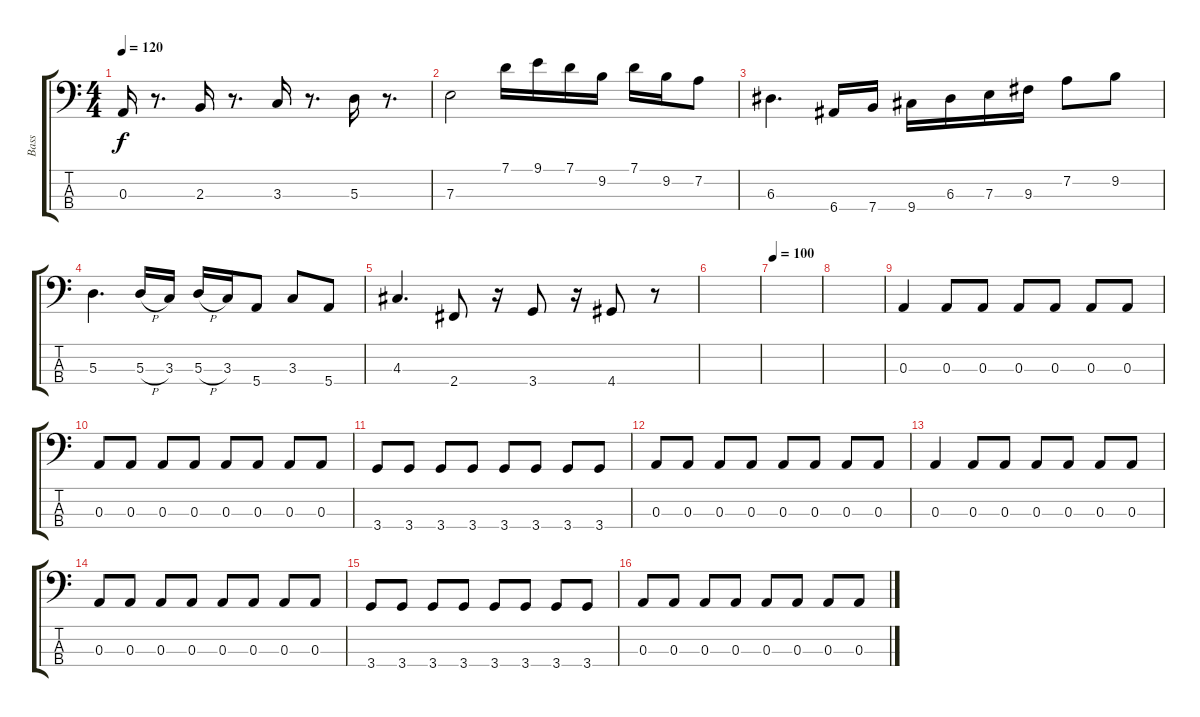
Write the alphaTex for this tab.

\track ("Bass" "Bass") {instrument electricbassfinger}
\staff {score tabs}
\tuning (G2 D2 A1 E1) {hide}
\ts (4 4)
\tempo 120
\clef f4
\ks c
0.3.16{dy f} r.8{d} 2.3.16 r.8{d} 3.3.16 r.8{d} 5.3.16 r.8{d} |
7.3.2 7.1.16 9.1.16 7.1.16 9.2.16 7.1.16 9.2.16 7.2.8 |
6.3.4{d} 6.4.16 7.4.16 9.4.16 6.3.16 7.3.16 9.3.16 7.2.8 9.2.8 |
5.3.4{d} 5.3{h}.16 3.3.16 5.3{h}.16 3.3.16 5.4.8 3.3.8 5.4.8 |
4.3.4{d} 2.4.8 r.16 3.4.8 r.16 4.4.8 r.8 |
|
\tempo 100
|
|
0.3.4 0.3.8 0.3.8 0.3.8 0.3.8 0.3.8 0.3.8 |
0.3.8 0.3.8 0.3.8 0.3.8 0.3.8 0.3.8 0.3.8 0.3.8 |
3.4.8 3.4.8 3.4.8 3.4.8 3.4.8 3.4.8 3.4.8 3.4.8 |
0.3.8 0.3.8 0.3.8 0.3.8 0.3.8 0.3.8 0.3.8 0.3.8 |
0.3.4 0.3.8 0.3.8 0.3.8 0.3.8 0.3.8 0.3.8 |
0.3.8 0.3.8 0.3.8 0.3.8 0.3.8 0.3.8 0.3.8 0.3.8 |
3.4.8 3.4.8 3.4.8 3.4.8 3.4.8 3.4.8 3.4.8 3.4.8 |
0.3.8 0.3.8 0.3.8 0.3.8 0.3.8 0.3.8 0.3.8 0.3.8
